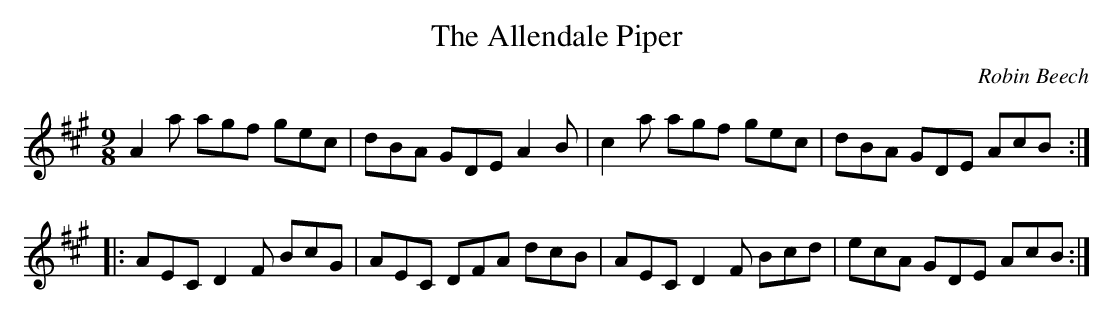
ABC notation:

X:1
T:The Allendale Piper
C:Robin Beech
M:9/8
L:1/8
K:A
A2a agf gec | dBA GDE A2B | c2a agf gec | dBA GDE AcB ::
AEC D2F BcG | AEC DFA dcB | AEC D2F Bcd | ecA GDE AcB :|
